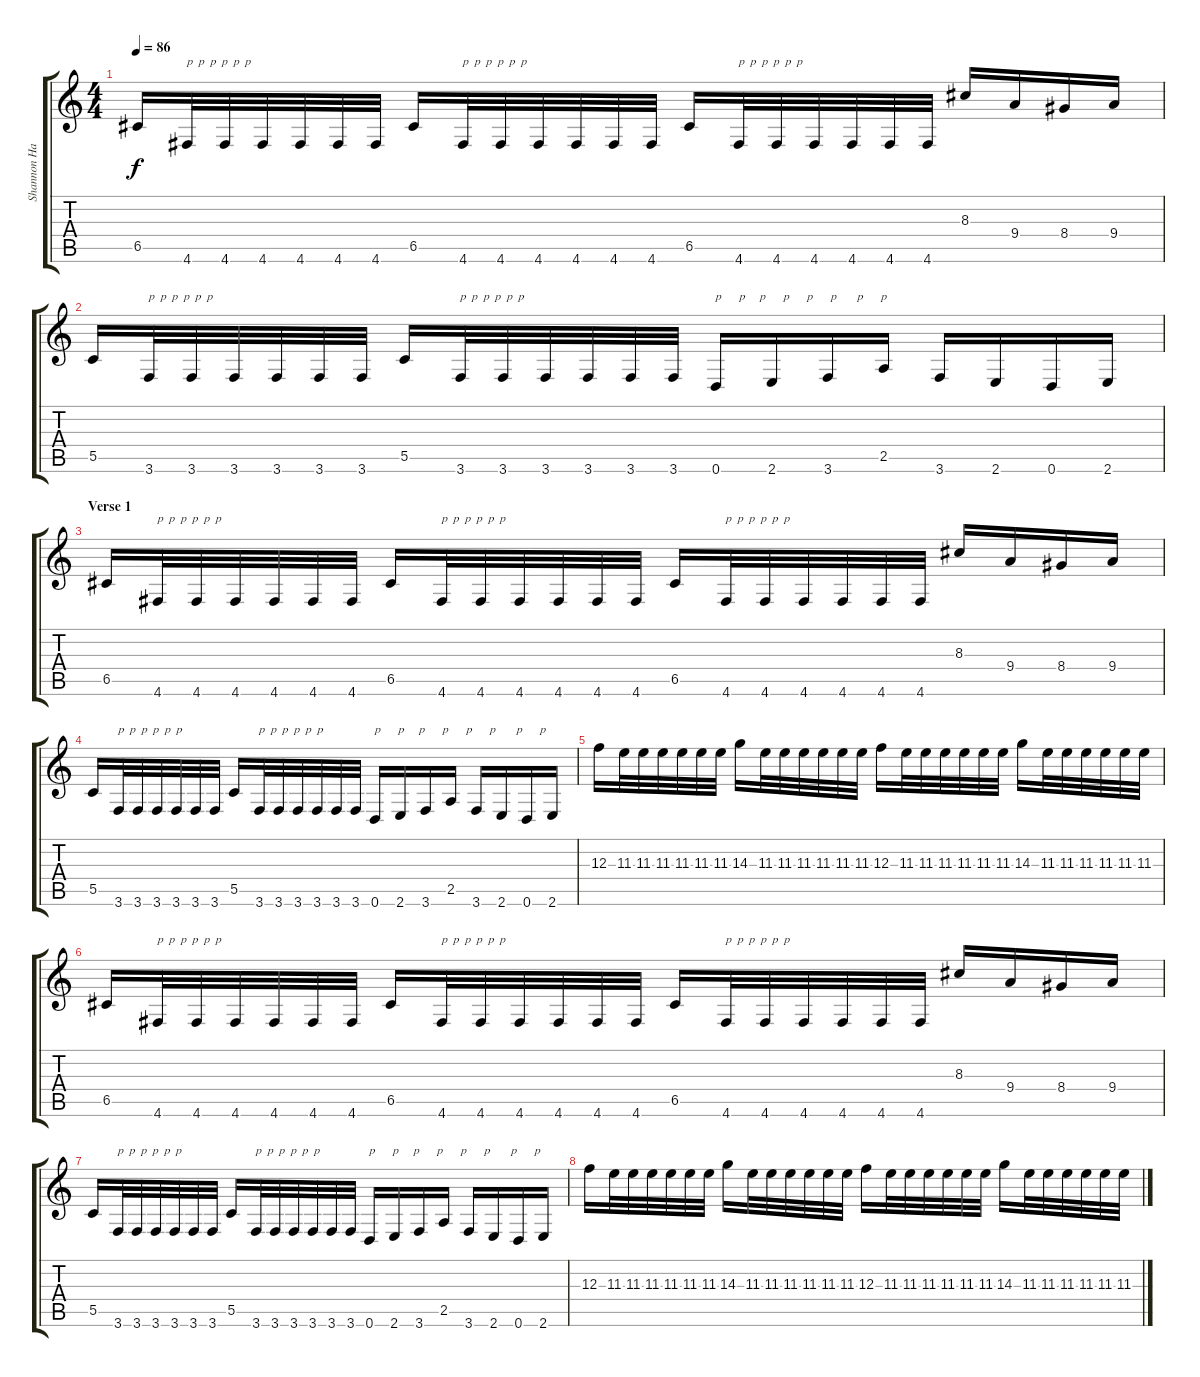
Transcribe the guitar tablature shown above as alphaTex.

\track ("Shannon Hamm" "Shannon Ha") {instrument distortionguitar}
\staff {score tabs}
\tuning (D4 A3 F3 C3 G2 D2) {hide}
\ts (4 4)
\tempo 86
\clef g2
\ks c
6.5.16{dy f} 4.6.32{txt "p  p  p  p  p  p"} 4.6.32 4.6.32 4.6.32 4.6.32 4.6.32 6.5.16 4.6.32{txt "p  p  p  p  p  p"} 4.6.32 4.6.32 4.6.32 4.6.32 4.6.32 6.5.16 4.6.32{txt "p  p  p  p  p  p"} 4.6.32 4.6.32 4.6.32 4.6.32 4.6.32 8.3.16 9.4.16 8.4.16 9.4.16 |
5.5.16 3.6.32{txt "p  p  p  p  p  p"} 3.6.32 3.6.32 3.6.32 3.6.32 3.6.32 5.5.16 3.6.32{txt "p  p  p  p  p  p"} 3.6.32 3.6.32 3.6.32 3.6.32 3.6.32 0.6.16{txt "p      p     p      p      p      p       p      p"} 2.6.16 3.6.16 2.5.16 3.6.16 2.6.16 0.6.16 2.6.16 |
\section ("" "Verse 1")
6.5.16 4.6.32{txt "p  p  p  p  p  p"} 4.6.32 4.6.32 4.6.32 4.6.32 4.6.32 6.5.16 4.6.32{txt "p  p  p  p  p  p"} 4.6.32 4.6.32 4.6.32 4.6.32 4.6.32 6.5.16 4.6.32{txt "p  p  p  p  p  p"} 4.6.32 4.6.32 4.6.32 4.6.32 4.6.32 8.3.16 9.4.16 8.4.16 9.4.16 |
5.5.16 3.6.32{txt "p  p  p  p  p  p"} 3.6.32 3.6.32 3.6.32 3.6.32 3.6.32 5.5.16 3.6.32{txt "p  p  p  p  p  p"} 3.6.32 3.6.32 3.6.32 3.6.32 3.6.32 0.6.16{txt "p      p     p      p      p      p       p      p"} 2.6.16 3.6.16 2.5.16 3.6.16 2.6.16 0.6.16 2.6.16 |
12.3.16 11.3.32 11.3.32 11.3.32 11.3.32 11.3.32 11.3.32 14.3.16 11.3.32 11.3.32 11.3.32 11.3.32 11.3.32 11.3.32 12.3.16 11.3.32 11.3.32 11.3.32 11.3.32 11.3.32 11.3.32 14.3.16 11.3.32 11.3.32 11.3.32 11.3.32 11.3.32 11.3.32 |
6.5.16 4.6.32{txt "p  p  p  p  p  p"} 4.6.32 4.6.32 4.6.32 4.6.32 4.6.32 6.5.16 4.6.32{txt "p  p  p  p  p  p"} 4.6.32 4.6.32 4.6.32 4.6.32 4.6.32 6.5.16 4.6.32{txt "p  p  p  p  p  p"} 4.6.32 4.6.32 4.6.32 4.6.32 4.6.32 8.3.16 9.4.16 8.4.16 9.4.16 |
5.5.16 3.6.32{txt "p  p  p  p  p  p"} 3.6.32 3.6.32 3.6.32 3.6.32 3.6.32 5.5.16 3.6.32{txt "p  p  p  p  p  p"} 3.6.32 3.6.32 3.6.32 3.6.32 3.6.32 0.6.16{txt "p      p     p      p      p      p       p      p"} 2.6.16 3.6.16 2.5.16 3.6.16 2.6.16 0.6.16 2.6.16 |
12.3.16 11.3.32 11.3.32 11.3.32 11.3.32 11.3.32 11.3.32 14.3.16 11.3.32 11.3.32 11.3.32 11.3.32 11.3.32 11.3.32 12.3.16 11.3.32 11.3.32 11.3.32 11.3.32 11.3.32 11.3.32 14.3.16 11.3.32 11.3.32 11.3.32 11.3.32 11.3.32 11.3.32
